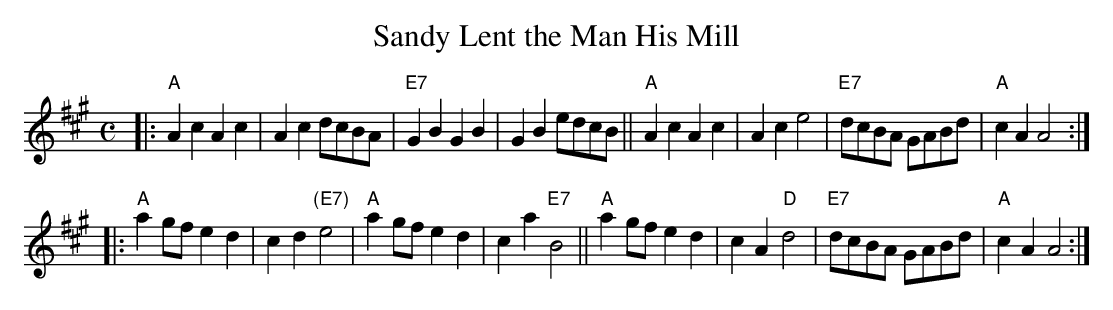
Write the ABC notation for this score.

X:1
T: Sandy Lent the Man His Mill
M: C
L: 1/4
K: A
|: "A"Ac Ac | Ac d/c/B/A/ | "E7"GB GB | GB e/d/c/B/ \
|| "A"Ac Ac | Ac e2 |  "E7"d/c/B/A/ G/A/B/d/ | "A"cA A2 :|
|: "A"ag/f/ ed | cd "(E7)"e2 | "A"ag/f/ ed | ca "E7"B2 \
|| "A"ag/f/ ed | cA "D"d2 | "E7"d/c/B/A/ G/A/B/d/ | "A"cA A2 :|
